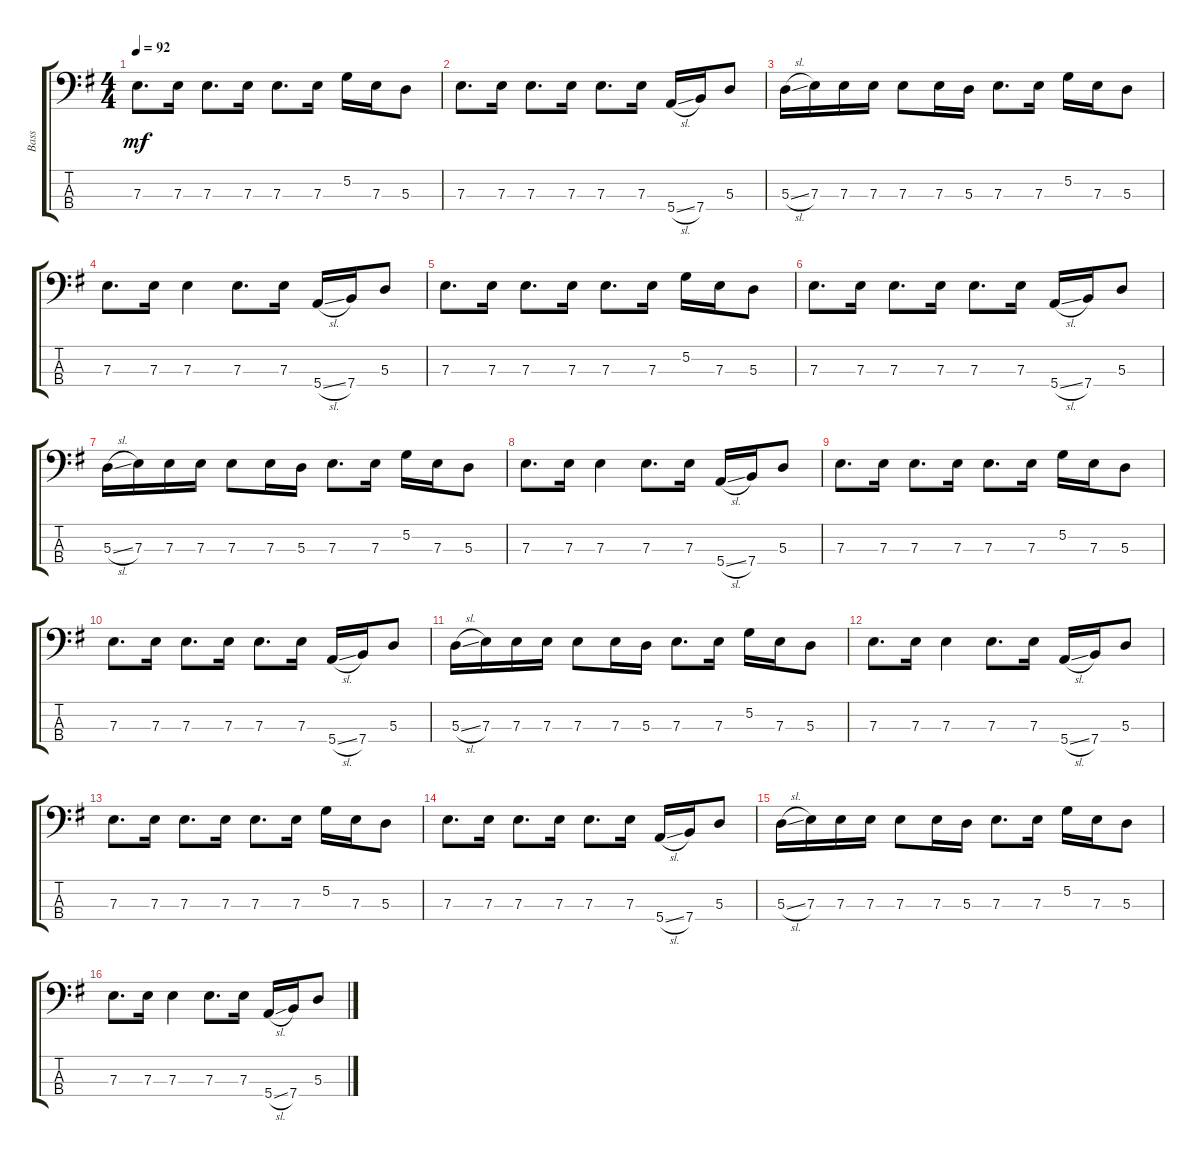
\track ("Bass" "Bass") {instrument electricbasspick}
\staff {score tabs}
\tuning (G2 D2 A1 E1) {hide}
\ts (4 4)
\tempo 92
\clef f4
\ks g
7.3.8{d dy mf} 7.3.16 7.3.8{d} 7.3.16 7.3.8{d} 7.3.16 5.2.16 7.3.16 5.3.8 |
7.3.8{d} 7.3.16 7.3.8{d} 7.3.16 7.3.8{d} 7.3.16 5.4{sl}.16 7.4.16 5.3.8 |
5.3{sl}.16 7.3.16 7.3.16 7.3.16 7.3.8 7.3.16 5.3.16 7.3.8{d} 7.3.16 5.2.16 7.3.16 5.3.8 |
7.3.8{d} 7.3.16 7.3.4 7.3.8{d} 7.3.16 5.4{sl}.16 7.4.16 5.3.8 |
7.3.8{d} 7.3.16 7.3.8{d} 7.3.16 7.3.8{d} 7.3.16 5.2.16 7.3.16 5.3.8 |
7.3.8{d} 7.3.16 7.3.8{d} 7.3.16 7.3.8{d} 7.3.16 5.4{sl}.16 7.4.16 5.3.8 |
5.3{sl}.16 7.3.16 7.3.16 7.3.16 7.3.8 7.3.16 5.3.16 7.3.8{d} 7.3.16 5.2.16 7.3.16 5.3.8 |
7.3.8{d} 7.3.16 7.3.4 7.3.8{d} 7.3.16 5.4{sl}.16 7.4.16 5.3.8 |
7.3.8{d} 7.3.16 7.3.8{d} 7.3.16 7.3.8{d} 7.3.16 5.2.16 7.3.16 5.3.8 |
7.3.8{d} 7.3.16 7.3.8{d} 7.3.16 7.3.8{d} 7.3.16 5.4{sl}.16 7.4.16 5.3.8 |
5.3{sl}.16 7.3.16 7.3.16 7.3.16 7.3.8 7.3.16 5.3.16 7.3.8{d} 7.3.16 5.2.16 7.3.16 5.3.8 |
7.3.8{d} 7.3.16 7.3.4 7.3.8{d} 7.3.16 5.4{sl}.16 7.4.16 5.3.8 |
7.3.8{d} 7.3.16 7.3.8{d} 7.3.16 7.3.8{d} 7.3.16 5.2.16 7.3.16 5.3.8 |
7.3.8{d} 7.3.16 7.3.8{d} 7.3.16 7.3.8{d} 7.3.16 5.4{sl}.16 7.4.16 5.3.8 |
5.3{sl}.16 7.3.16 7.3.16 7.3.16 7.3.8 7.3.16 5.3.16 7.3.8{d} 7.3.16 5.2.16 7.3.16 5.3.8 |
7.3.8{d} 7.3.16 7.3.4 7.3.8{d} 7.3.16 5.4{sl}.16 7.4.16 5.3.8
